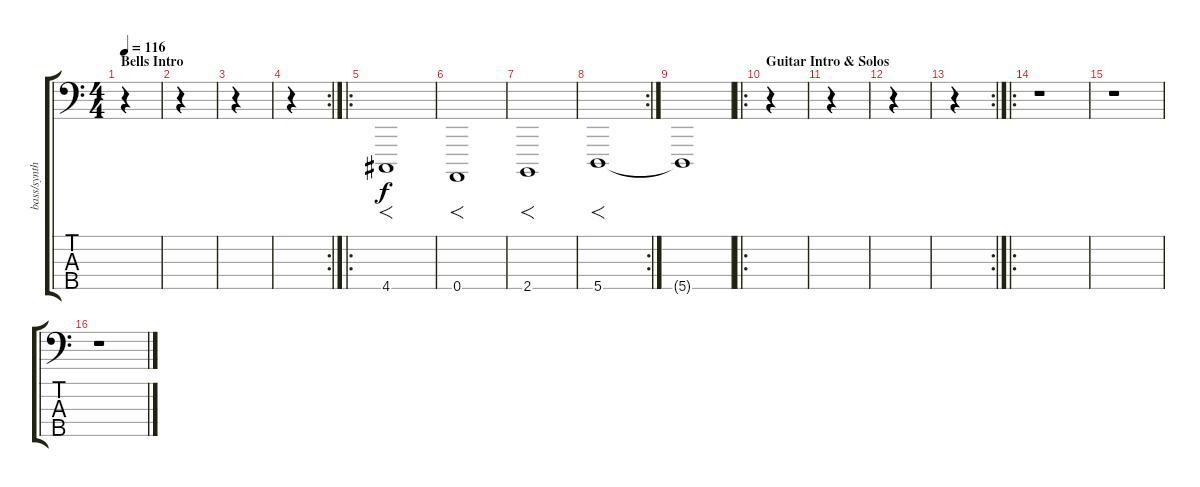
\track ("bass/synth" "bass/synth") {instrument lead8bassandlead}
\staff {score tabs}
\tuning (F2 C2 G1 D1 A0) {hide}
\ts (4 4)
\section ("" "Bells Intro")
\tempo 116
\clef f4
\ks c
r.4{dy f instrument lead8bassandlead} |
r.4 |
r.4 |
\rc 2
r.4 |
\ro
4.5.1{f} |
0.5.1{f} |
2.5.1{f} |
\rc 2
5.5.1{f} |
5.5{t}.1 |
\ro
\section ("" "Guitar Intro & Solos")
r.4 |
r.4 |
r.4 |
\rc 2
r.4 |
\ro
r.1 |
r.1 |
r.1
